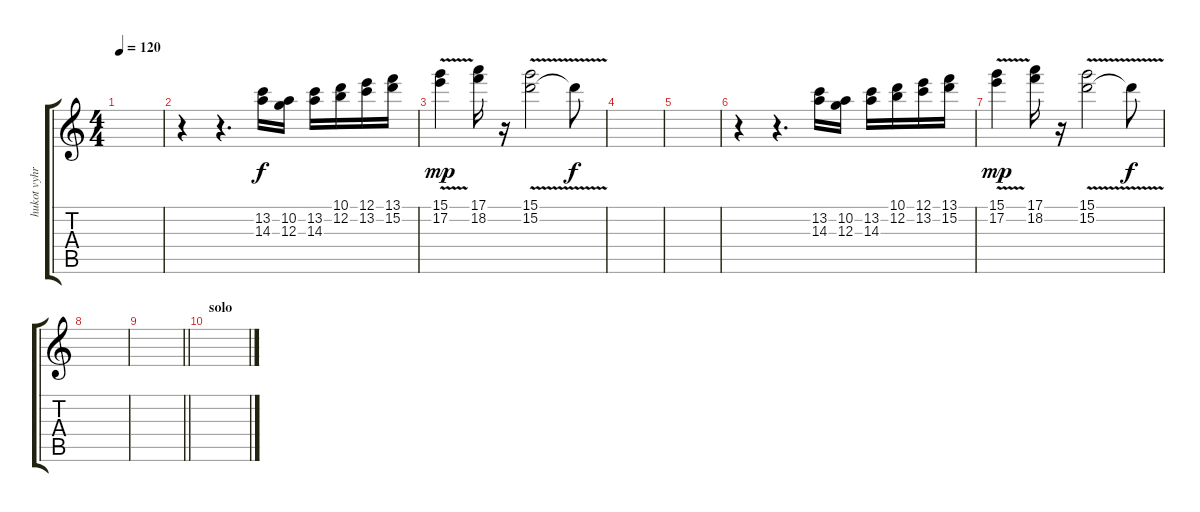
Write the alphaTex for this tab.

\track ("hukot vyhravky" "hukot vyhr") {instrument overdrivenguitar}
\staff {score tabs}
\tuning (E4 B3 G3 D3 A2 D2) {hide}
\ts (4 4)
\tempo 120
\clef g2
\ks c
|
r.4 r.4{d} (13.2 14.3).16 (10.2 12.3).16 (13.2 14.3).16 (10.1 12.2).16 (12.1 13.2).16 (13.1 15.2).16 |
(15.1 17.2{v}).4{dy mp} (17.1 18.2).16 r.16 (15.1 15.2{v}).2 15.2{t}.8{dy f} |
|
|
r.4 r.4{d} (13.2 14.3).16 (10.2 12.3).16 (13.2 14.3).16 (10.1 12.2).16 (12.1 13.2).16 (13.1 15.2).16 |
(15.1 17.2{v}).4{dy mp} (17.1 18.2).16 r.16 (15.1 15.2{v}).2 15.2{t}.8{dy f} |
|
\barLineRight lightlight
|
\section ("" "solo")
